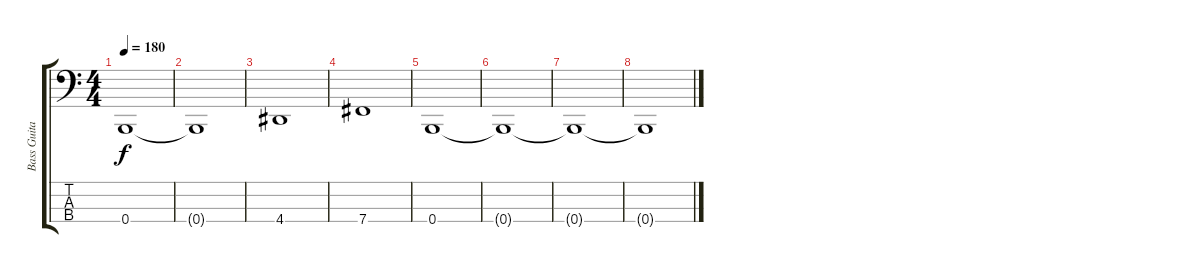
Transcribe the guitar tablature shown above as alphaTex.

\track ("Bass Guitar: John Kis Gyevi" "Bass Guita") {instrument electricbasspick}
\staff {score tabs}
\tuning (E2 B1 Gb1 B0) {hide}
\ts (4 4)
\tempo 180
\clef f4
\ks c
0.4.1{dy f} |
0.4{t}.1 |
4.4.1 |
7.4.1 |
0.4.1 |
0.4{t}.1{volume 0} |
0.4{t}.1 |
0.4{t}.1
